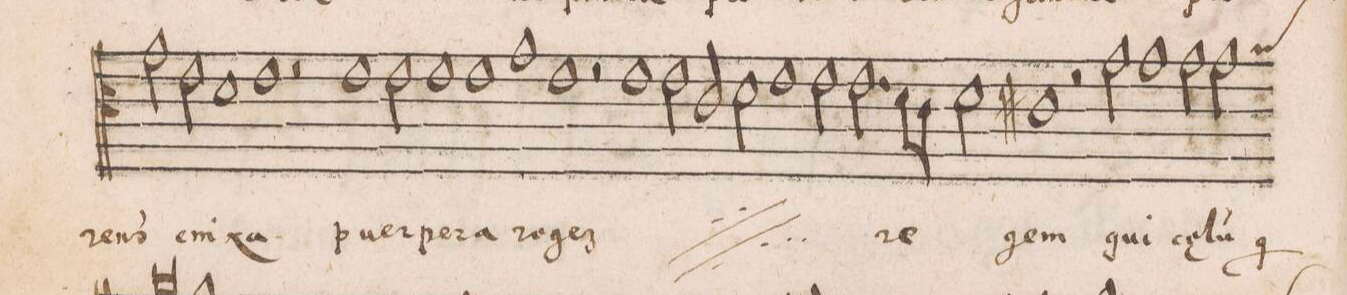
**kern	**text
*I"CANTVS	*
*clefC3	*
*k[]	*
*met(C|)	*
*M2/1	*
2g\	-rens
2e\	e-
1d	-ni-
=10	=10
1e	-xa
2r	.
1e	pu-
=11	=11
2e\	-er-
1e	-pe-
=12	=12
1e	-ra
1g	re-
=13	=13
1e	-ge(m)
*	*ij
2r	.
1e	pu-
=14	=14
2e\	-er-
2c/	-pe-
2d\	.
=15	=15
1e	.
2e\	-ra
*	*Xij
2.e\	re-
=16	=16
8d\L	.
8c\J	.
2d\	.
1c#X	-gem
=17	=17
2r	.
2g\	qui
1g	c(ae)-
=18	=18
2g\	-lu(m)
*custos:a	*
2g\	q(ui)
*-	*-
